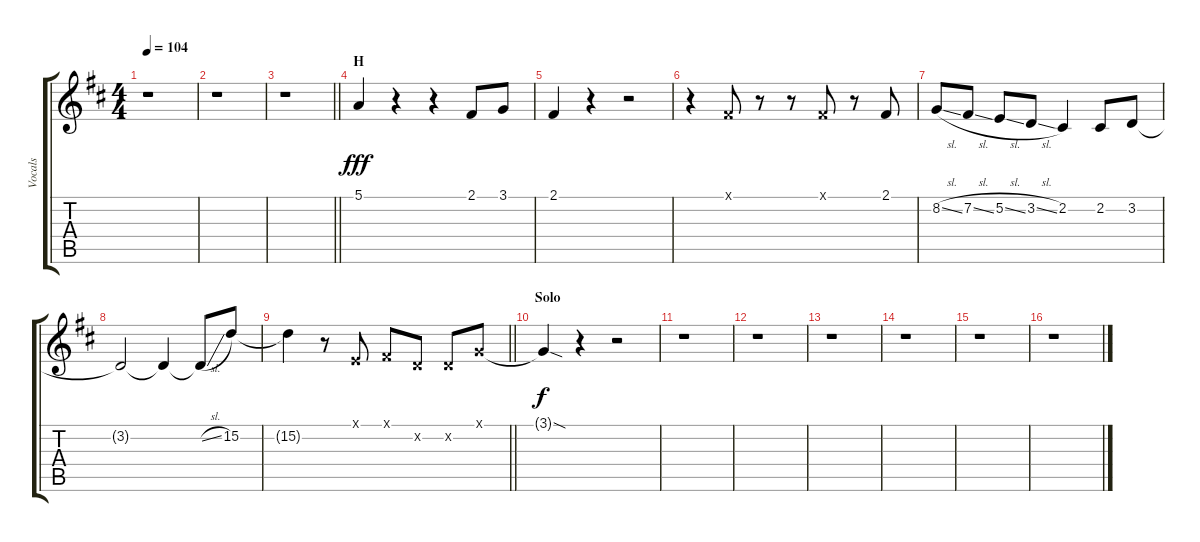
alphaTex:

\track ("Vocals" "Vocals") {instrument voiceoohs}
\staff {score tabs}
\tuning (E4 B3 G3 D3 A2 E2) {hide}
\ts (4 4)
\tempo 104
\clef g2
\ks d
r.1{dy fff} |
r.1 |
\barLineRight lightlight
r.1 |
\section ("" "H")
5.1.4 r.4 r.4 2.1.8 3.1.8 |
2.1.4 r.4 r.2 |
r.4 2.1{x}.8 r.8 r.8 2.1{x}.8 r.8 2.1.8 |
8.2{sl}.8 7.2{sl}.8 5.2{sl}.8 3.2{sl}.8 2.2.4 2.2.8 3.2.8 |
3.2{t}.2 3.2{t}.4 3.2{sl t}.8 15.2.8 |
\barLineRight lightlight
15.2{t}.4 r.8 0.1{x}.8 2.1{x}.8 3.2{x}.8 3.2{x}.8 3.1{x}.8 |
\section ("" "Solo")
3.1{sod t}.4{dy f} r.4 r.2 |
r.1 |
r.1 |
r.1 |
r.1 |
r.1 |
r.1
